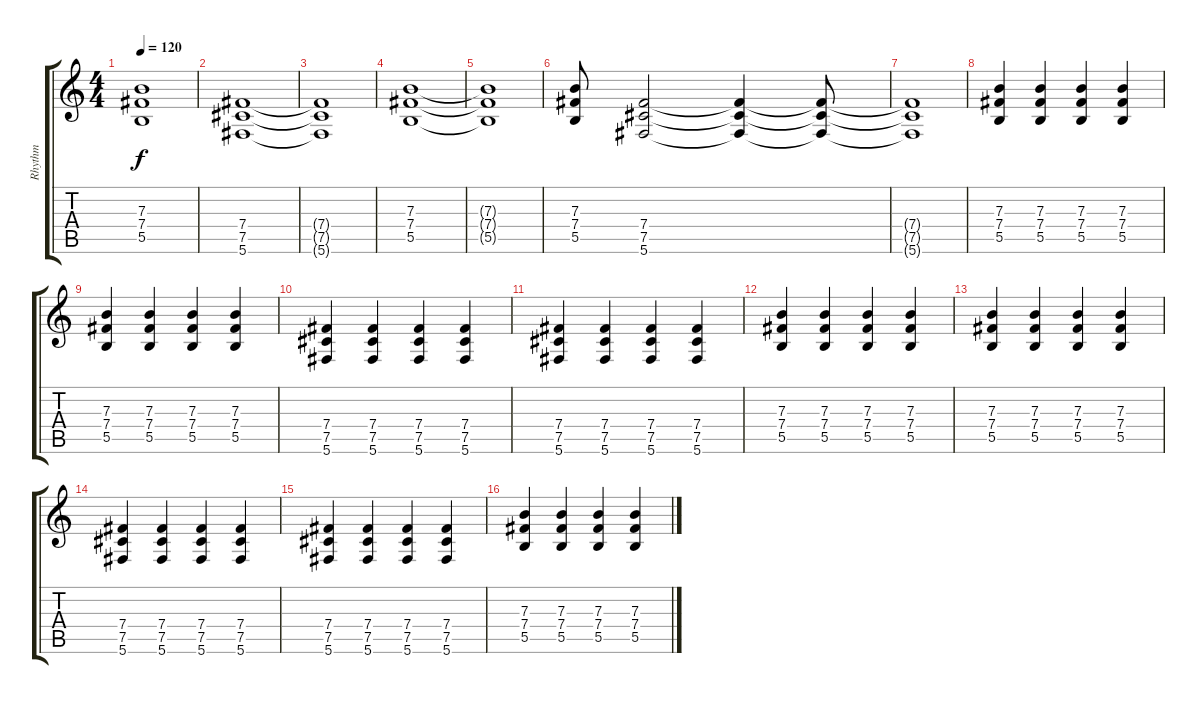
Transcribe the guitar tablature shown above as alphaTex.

\track ("Rhythm" "Rhythm") {instrument distortionguitar}
\staff {score tabs}
\tuning (Db4 Ab3 E3 B2 Gb2 Db2) {hide}
\ts (4 4)
\tempo 120
\clef g2
\ks c
(7.3{t} 7.4{t} 5.5{t}).1{dy f} |
(7.4 7.5 5.6).1 |
(7.4{t} 7.5{t} 5.6{t}).1 |
(7.3 7.4 5.5).1 |
(7.3{t} 7.4{t} 5.5{t}).1 |
(7.3 7.4 5.5).8 (7.4 7.5 5.6).2 (7.4{t} 7.5{t} 5.6{t}).4 (7.4{t} 7.5{t} 5.6{t}).8 |
(7.4{t} 7.5{t} 5.6{t}).1 |
(7.3 7.4 5.5).4 (7.3 7.4 5.5).4 (7.3 7.4 5.5).4 (7.3 7.4 5.5).4 |
(7.3 7.4 5.5).4 (7.3 7.4 5.5).4 (7.3 7.4 5.5).4 (7.3 7.4 5.5).4 |
(7.4 7.5 5.6).4 (7.4 7.5 5.6).4 (7.4 7.5 5.6).4 (7.4 7.5 5.6).4 |
(7.4 7.5 5.6).4 (7.4 7.5 5.6).4 (7.4 7.5 5.6).4 (7.4 7.5 5.6).4 |
(7.3 7.4 5.5).4 (7.3 7.4 5.5).4 (7.3 7.4 5.5).4 (7.3 7.4 5.5).4 |
(7.3 7.4 5.5).4 (7.3 7.4 5.5).4 (7.3 7.4 5.5).4 (7.3 7.4 5.5).4 |
(7.4 7.5 5.6).4 (7.4 7.5 5.6).4 (7.4 7.5 5.6).4 (7.4 7.5 5.6).4 |
(7.4 7.5 5.6).4 (7.4 7.5 5.6).4 (7.4 7.5 5.6).4 (7.4 7.5 5.6).4 |
(7.3 7.4 5.5).4 (7.3 7.4 5.5).4 (7.3 7.4 5.5).4 (7.3 7.4 5.5).4
